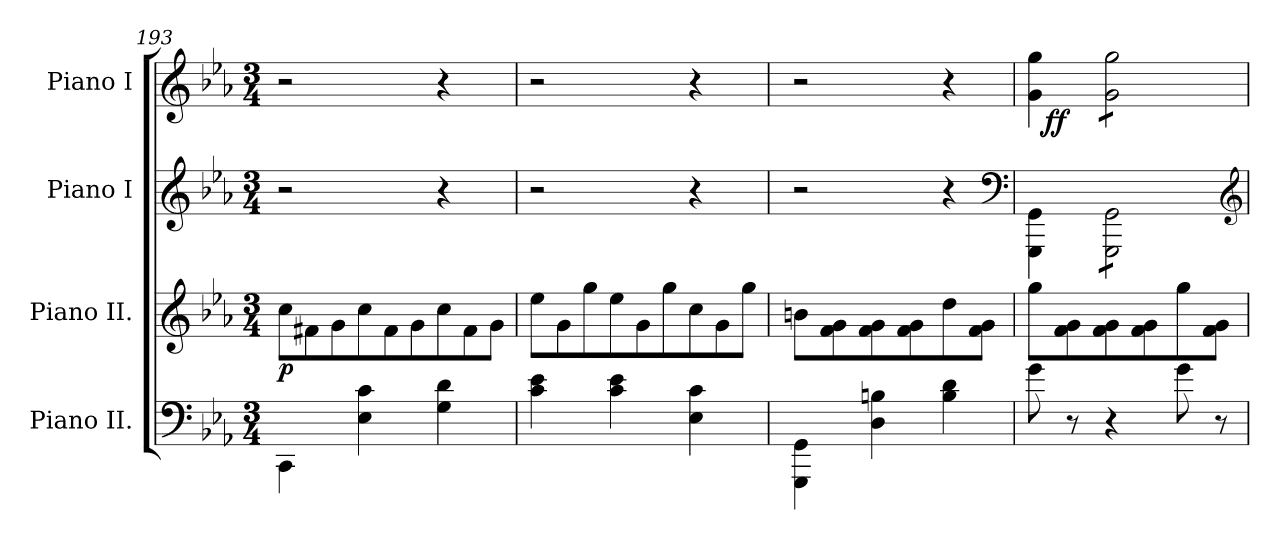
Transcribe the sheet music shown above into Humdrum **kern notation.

**kern	**kern	**dynam	**kern	**kern	**dynam
*part4	*part3	*part3	*part2	*part1	*part1
*staff4	*staff3	*staff3	*staff2	*staff1	*staff1
*I"Piano II.	*I"Piano II.	*	*I"Piano I	*I"Piano I	*
*clefF4	*clefG2	*	*clefG2	*clefG2	*
*k[b-e-a-]	*k[b-e-a-]	*	*k[b-e-a-]	*k[b-e-a-]	*
*M3/4	*M3/4	*	*M3/4	*M3/4	*
*	*Xtuplet	*	*	*	*
=193	=193	=193	=193	=193	=193
4CC\	12cc\L	p	2r	2r	.
.	12f#X\	.	.	.	.
.	12g\	.	.	.	.
4E-\ 4c\	12cc\	.	.	.	.
.	12f#\	.	.	.	.
.	12g\	.	.	.	.
4G\ 4d\	12cc\	.	4r	4r	.
.	12f#\	.	.	.	.
.	12g\J	.	.	.	.
=194	=194	=194	=194	=194	=194
4c\ 4e-\	12ee-\L	.	2r	2r	.
.	12g\	.	.	.	.
.	12gg\	.	.	.	.
4c\ 4e-\	12ee-\	.	.	.	.
.	12g\	.	.	.	.
.	12gg\	.	.	.	.
4E-\ 4c\	12cc\	.	4r	4r	.
.	12g\	.	.	.	.
.	12gg\J	.	.	.	.
=195	=195	=195	=195	=195	=195
4GGG\ 4GG\	8bn\L	.	2r	2r	.
.	8f\ 8g\	.	.	.	.
4D\ 4Bn\	8f\ 8g\	.	.	.	.
.	8f\ 8g\	.	.	.	.
4B\ 4d\	8dd\	.	4r	4r	.
.	8f\ 8g\J	.	.	.	.
*	*	*	*clefF4	*	*
=196	=196	=196	=196	=196	=196
*	*	*	*	*^	*
8g\	8gg\L	.	4GGG\ 4GG\	4g\ 4gg\	8ryy	.
!	!	!	!	!	!	!LO:DY:rj
8r	8f\ 8g\	.	.	.	2ryy	ff
*	*	*	*tremolo	*	*	*
*	*	*	*	*tremolo	*	*
4r	8f\ 8g\	.	8GGG\ 8GG\L	8g\ 8gg\L	.	.
.	8f\ 8g\	.	8GGG\ 8GG\	8g\ 8gg\	.	.
8g\	8gg\	.	8GGG\ 8GG\	8g\ 8gg\	.	.
8r	8f\ 8g\J	.	8GGG\ 8GG\J	8g\ 8gg\J	8ryy	.
*	*	*	*	*Xtremolo	*	*
*	*	*	*Xtremolo	*	*	*
*	*	*	*clefG2	*	*	*
*	*	*	*	*v	*v	*
=	=	=	=	=	=
*-	*-	*-	*-	*-	*-
